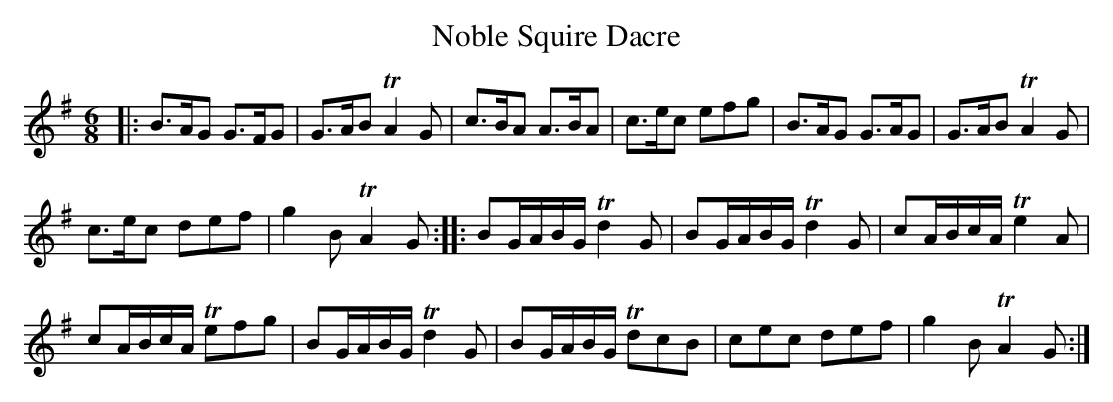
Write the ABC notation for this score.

X:1
T:Noble Squire Dacre
M:6/8
L:1/16
K:G
|:\
B3AG2 G3FG2 | G3AB2 TA4 G2 |\
c3BA2 A3BA2 | c3ec2 e2f2g2 |\
B3AG2 G3AG2 | G3AB2 TA4 G2 |
c3ec2 d2e2f2 | g4 B2 TA4 G2 :|\
|:\
B2GABG Td4G2 | B2GABG Td4G2 |\
c2ABcA Te4A2 |
c2ABcA Te2f2g2 |\
B2GABG Td4 G2 | B2GABG Td2c2B2 |\
c2e2c2 d2e2f2 | g4 B2 TA4 G2 :|
